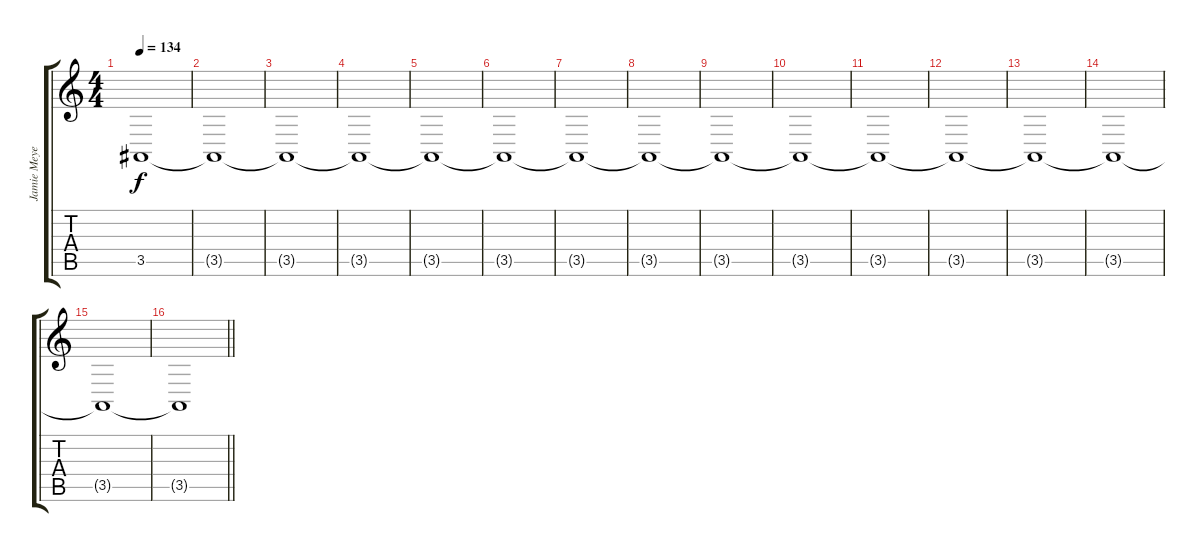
\track ("Jamie Meyer" "Jamie Meye") {instrument stringensemble1}
\staff {score tabs}
\tuning (E4 C4 G3 C3 G2 C2) {hide}
\ts (4 4)
\tempo 134
\clef g2
\ks c
3.5.1{dy f} |
3.5{t}.1 |
3.5{t}.1 |
3.5{t}.1 |
3.5{t}.1 |
3.5{t}.1 |
3.5{t}.1 |
3.5{t}.1 |
3.5{t}.1 |
3.5{t}.1 |
3.5{t}.1 |
3.5{t}.1 |
3.5{t}.1 |
3.5{t}.1 |
3.5{t}.1 |
\barLineRight lightlight
3.5{t}.1
